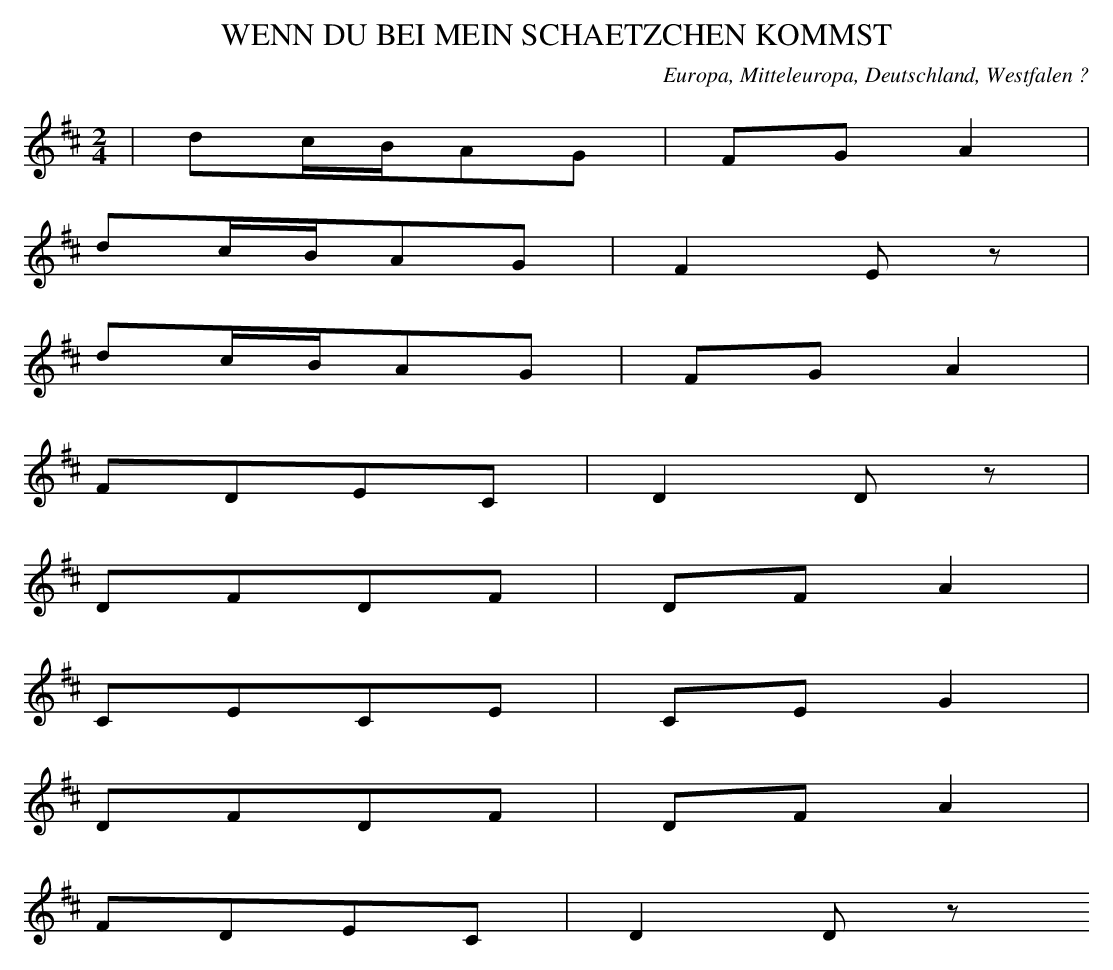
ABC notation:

X:1
T: WENN DU BEI MEIN SCHAETZCHEN KOMMST
O: Europa, Mitteleuropa, Deutschland, Westfalen ?
M: 2/4
L: 1/16
K: D
 | d2cBA2G2 | F2G2A4 |
d2cBA2G2 | F4E2z2 |
d2cBA2G2 | F2G2A4 |
F2D2E2C2 | D4D2z2 |
D2F2D2F2 | D2F2A4 |
C2E2C2E2 | C2E2G4 |
D2F2D2F2 | D2F2A4 |
F2D2E2C2 | D4D2z2
